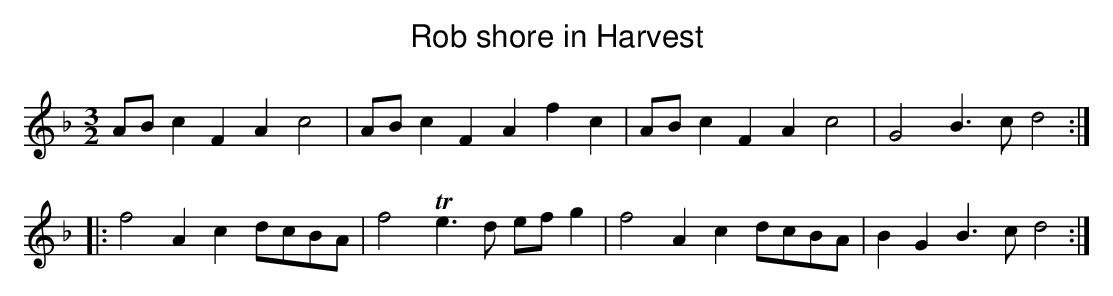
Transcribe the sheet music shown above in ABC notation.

X:1
T:Rob shore in Harvest
M:3/2
L:1/8
K:F
ABc2 F2A2 c4|AB c2F2A2 f2c2|AB c2F2A2 c4|G4 B3c d4:|
|:f4 A2c2 dcBA|f4 Te3d ef g2|f4 A2c2 dcBA|B2G2 B3c d4:|]
